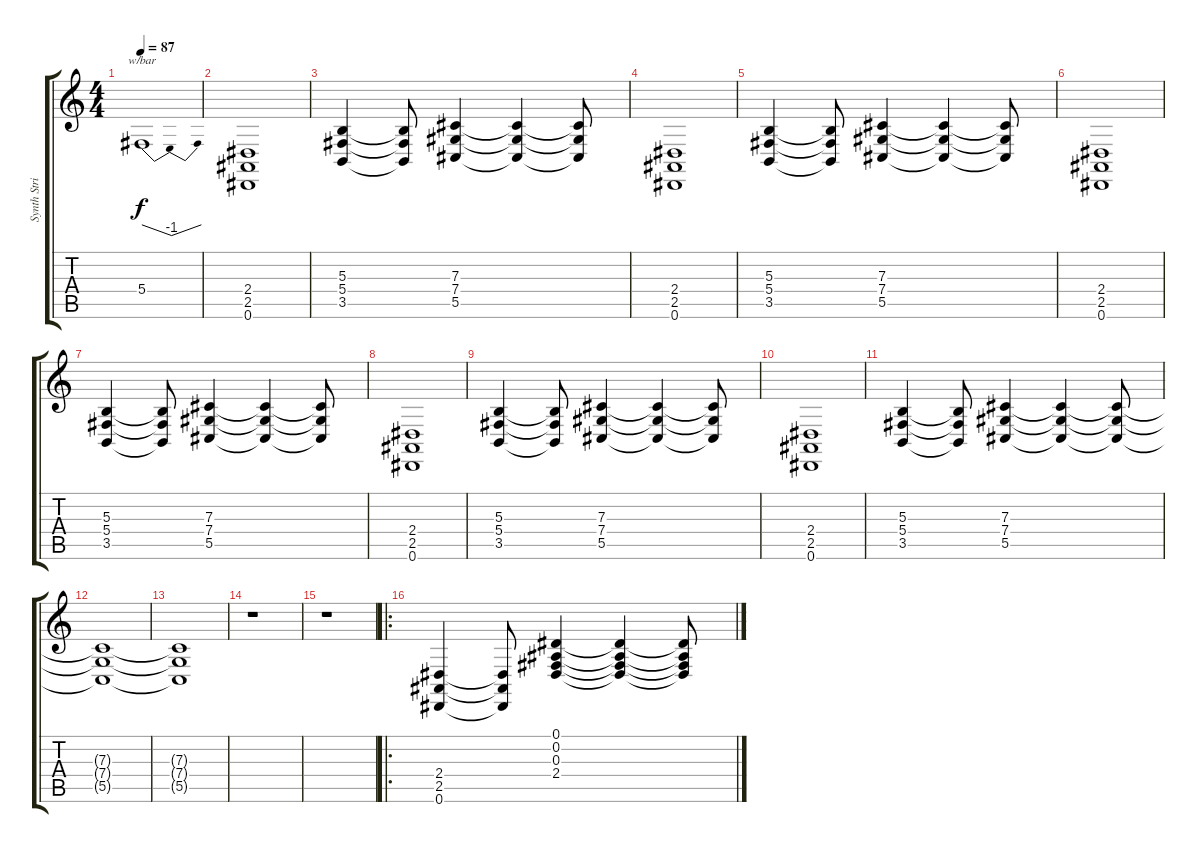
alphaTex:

\track ("Synth Strings" "Synth Stri") {instrument synthstrings1}
\staff {score tabs}
\tuning (Eb4 Bb3 Gb3 Db3 Ab2 Eb2) {hide}
\ts (4 4)
\tempo 87
\clef g2
\ks c
5.4.1{tbe (dip default 0 0 30 -4 60 0) dy f instrument synthstrings1} |
(2.4 2.5 0.6).1{volume 5} |
(5.3 5.4 3.5).4 (5.3{t} 5.4{t} 3.5{t}).8 (7.3 7.4 5.5).4 (7.3{t} 7.4{t} 5.5{t}).4 (7.3{t} 7.4{t} 5.5{t}).8 |
(2.4 2.5 0.6).1 |
(5.3 5.4 3.5).4 (5.3{t} 5.4{t} 3.5{t}).8 (7.3 7.4 5.5).4 (7.3{t} 7.4{t} 5.5{t}).4 (7.3{t} 7.4{t} 5.5{t}).8 |
(2.4 2.5 0.6).1 |
(5.3 5.4 3.5).4 (5.3{t} 5.4{t} 3.5{t}).8 (7.3 7.4 5.5).4 (7.3{t} 7.4{t} 5.5{t}).4 (7.3{t} 7.4{t} 5.5{t}).8 |
(2.4 2.5 0.6).1 |
(5.3 5.4 3.5).4 (5.3{t} 5.4{t} 3.5{t}).8 (7.3 7.4 5.5).4 (7.3{t} 7.4{t} 5.5{t}).4 (7.3{t} 7.4{t} 5.5{t}).8 |
(2.4 2.5 0.6).1 |
(5.3 5.4 3.5).4 (5.3{t} 5.4{t} 3.5{t}).8 (7.3 7.4 5.5).4 (7.3{t} 7.4{t} 5.5{t}).4 (7.3{t} 7.4{t} 5.5{t}).8 |
(7.3{t} 7.4{t} 5.5{t}).1 |
(7.3{t} 7.4{t} 5.5{t}).1 |
r.1 |
r.1 |
\ro
(2.4 2.5 0.6).4{volume 10} (2.4{t} 2.5{t} 0.6{t}).8 (0.1 0.2 0.3 2.4).4 (0.1{t} 0.2{t} 0.3{t} 2.4{t}).4 (0.1{t} 0.2{t} 0.3{t} 2.4{t}).8
